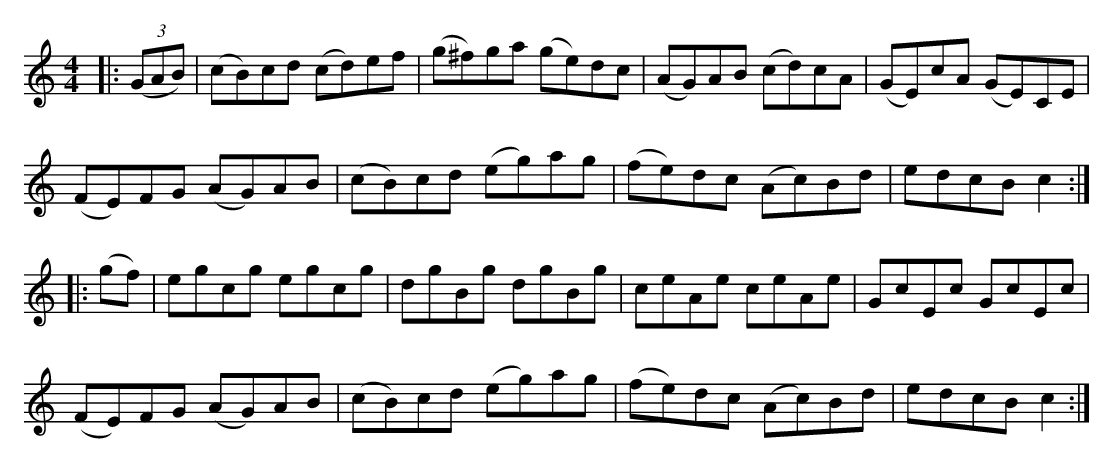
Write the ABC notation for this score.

X:1
M:4/4
K:C
|:((3GAB)|(cB)cd (cd)ef|(g^f)ga (ge)dc|(AG)AB (cd)cA|(GE)cA (GE)CE|
(FE)FG (AG)AB|(cB)cd (eg)ag|(fe)dc (Ac)Bd|edcB c2:|
|:(gf)|egcg egcg|dgBg dgBg|ceAe ceAe|GcEc GcEc|
(FE)FG (AG)AB|(cB)cd (eg)ag|(fe)dc (Ac)Bd|edcB c2:|
